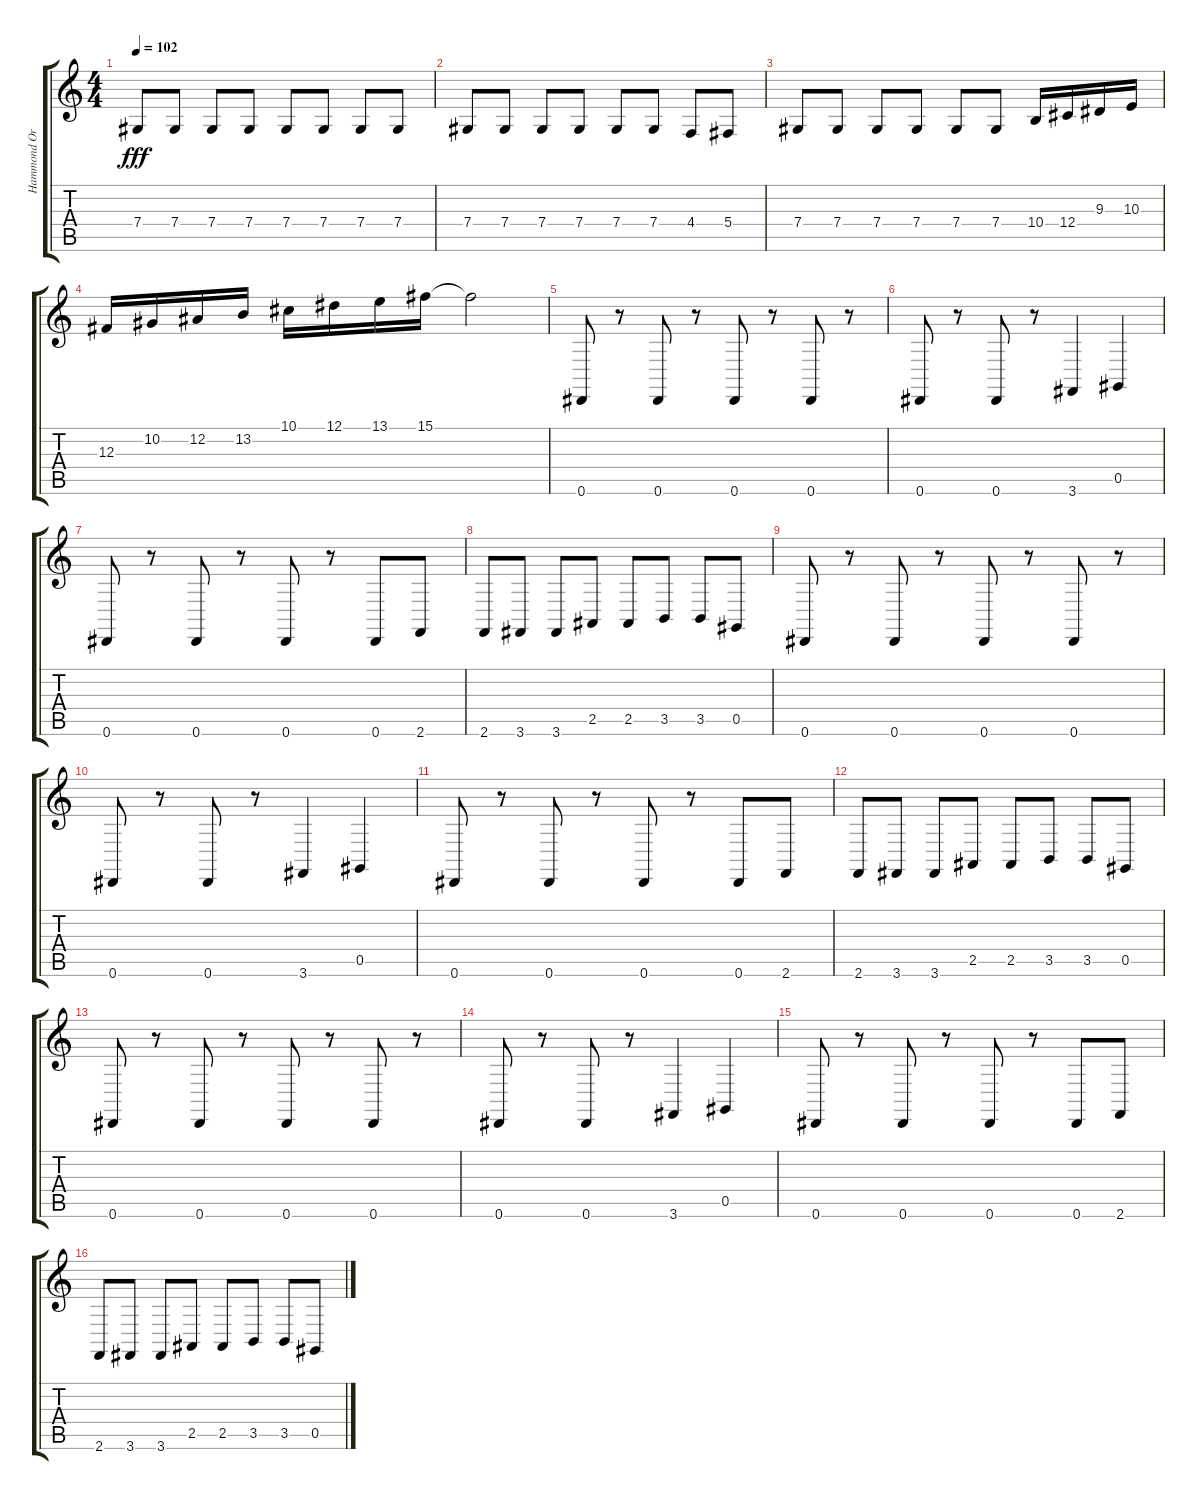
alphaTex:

\track ("Hammond Organ" "Hammond Or") {instrument percussiveorgan}
\staff {score tabs}
\tuning (Eb4 Bb3 Gb3 Db3 Ab2 Eb2) {hide}
\ts (4 4)
\tempo 102
\clef g2
\ks aminor
7.4.8{dy fff} 7.4.8 7.4.8 7.4.8 7.4.8 7.4.8 7.4.8 7.4.8 |
7.4.8 7.4.8 7.4.8 7.4.8 7.4.8 7.4.8 4.4.8 5.4.8 |
7.4.8 7.4.8 7.4.8 7.4.8 7.4.8 7.4.8 10.4.16 12.4.16 9.3.16 10.3.16 |
12.3.16 10.2.16 12.2.16 13.2.16 10.1.16 12.1.16 13.1.16 15.1.16 15.1{t}.2 |
0.6.8 r.8 0.6.8 r.8 0.6.8 r.8 0.6.8 r.8 |
0.6.8 r.8 0.6.8 r.8 3.6.4 0.5.4 |
0.6.8 r.8 0.6.8 r.8 0.6.8 r.8 0.6.8 2.6.8 |
2.6.8 3.6.8 3.6.8 2.5.8 2.5.8 3.5.8 3.5.8 0.5.8 |
0.6.8 r.8 0.6.8 r.8 0.6.8 r.8 0.6.8 r.8 |
0.6.8 r.8 0.6.8 r.8 3.6.4 0.5.4 |
0.6.8 r.8 0.6.8 r.8 0.6.8 r.8 0.6.8 2.6.8 |
2.6.8 3.6.8 3.6.8 2.5.8 2.5.8 3.5.8 3.5.8 0.5.8 |
0.6.8 r.8 0.6.8 r.8 0.6.8 r.8 0.6.8 r.8 |
0.6.8 r.8 0.6.8 r.8 3.6.4 0.5.4 |
0.6.8 r.8 0.6.8 r.8 0.6.8 r.8 0.6.8 2.6.8 |
2.6.8 3.6.8 3.6.8 2.5.8 2.5.8 3.5.8 3.5.8 0.5.8
